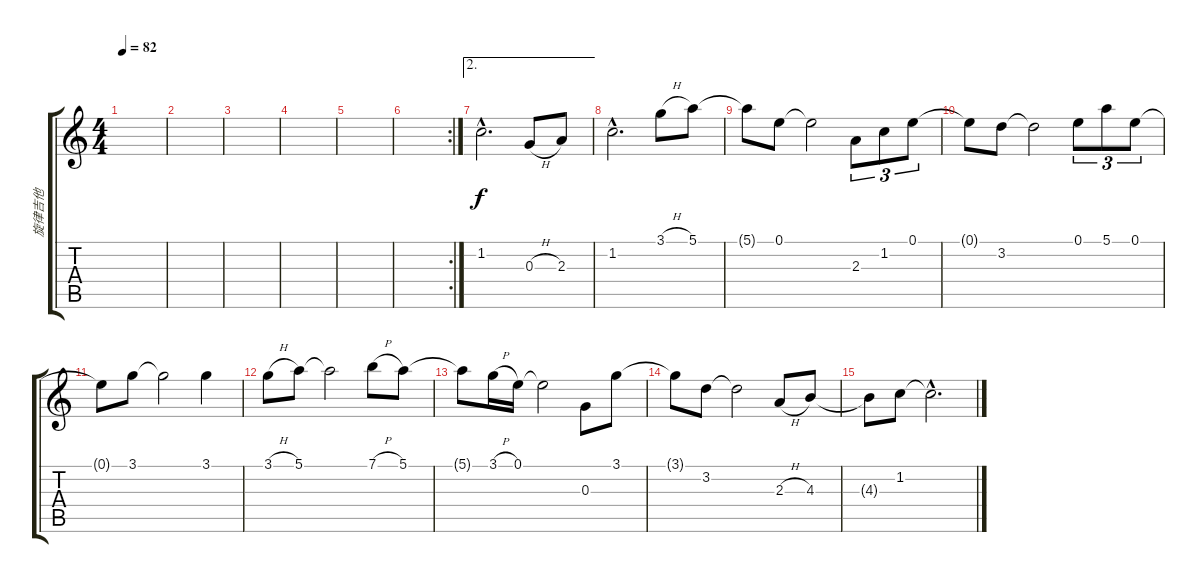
\track ("旋律吉他" "旋律吉他") {instrument acousticguitarnylon}
\staff {score tabs}
\tuning (E4 B3 G3 D3 A2 E2) {hide}
\ts (4 4)
\tempo 82
\clef g2
\ks c
|
|
|
|
|
\rc 2
|
\ae 2
1.2{hac}.2{d} 0.3{h}.8 2.3.8 |
1.2{hac}.2{d} 3.1{h}.8 5.1.8 |
5.1{t}.8 0.1.8 0.1{t}.2 2.3.8{tu (3 2)} 1.2.8{tu (3 2)} 0.1.8{tu (3 2)} |
0.1{t}.8 3.2.8 3.2{t}.2 0.1.8{tu (3 2)} 5.1.8{tu (3 2)} 0.1.8{tu (3 2)} |
0.1{t}.8 3.1.8 3.1{t}.2 3.1.4 |
3.1{h}.8 5.1.8 5.1{t}.2 7.1{h}.8 5.1.8 |
5.1{t}.8 3.1{h}.16 0.1.16 0.1{t}.2 0.3.8 3.1.8 |
3.1{t}.8 3.2.8 3.2{t}.2 2.3{h}.8 4.3.8 |
4.3{t}.8 1.2.8 1.2{hac t}.2{d}
